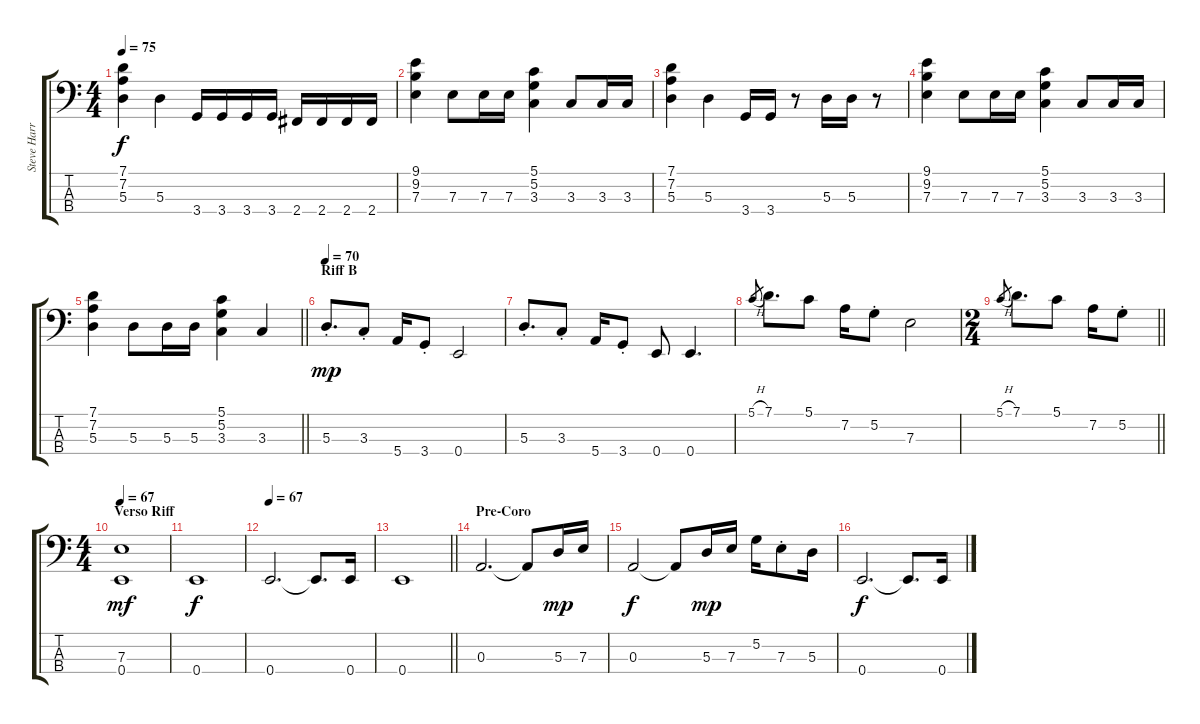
\track ("Steve Harris" "Steve Harr") {instrument electricbassfinger}
\staff {score tabs}
\tuning (G2 D2 A1 E1) {hide}
\ts (4 4)
\tempo 75
\clef f4
\ks c
(7.1 7.2 5.3).4{dy f} 5.3.4 3.4.16 3.4.16 3.4.16 3.4.16 2.4.16 2.4.16 2.4.16 2.4.16 |
(9.1 9.2 7.3).4 7.3.8 7.3.16 7.3.16 (5.1 5.2 3.3).4 3.3.8 3.3.16 3.3.16 |
(7.1 7.2 5.3).4 5.3.4 3.4.16 3.4.16 r.8 5.3.16 5.3.16 r.8 |
(9.1 9.2 7.3).4 7.3.8 7.3.16 7.3.16 (5.1 5.2 3.3).4 3.3.8 3.3.16 3.3.16 |
\barLineRight lightlight
(7.1 7.2 5.3).4 5.3.8 5.3.16 5.3.16 (5.1 5.2 3.3).4 3.3.4 |
\section ("" "Riff B")
\tempo 70
5.3{st}.8{d dy mp} 3.3{st}.8 5.4.16 3.4{st}.8 0.4.2 |
5.3{st}.8{d} 3.3{st}.8 5.4.16 3.4{st}.8 0.4.8 0.4.4{d} |
5.1{h}.8{gr} 7.1.8{d} 5.1.8 7.2.16 5.2{st}.8 7.3.2 |
\ts (2 4)
\barLineRight lightlight
5.1{h}.8{gr} 7.1.8{d} 5.1.8 7.2.16 5.2{st}.8 |
\ts (4 4)
\section ("" "Verso Riff")
\tempo 67
(7.3 0.4).1{dy mf} |
0.4.1{dy f} |
\tempo 67
0.4.2{d} 0.4{t}.8{d} 0.4.16 |
\barLineRight lightlight
0.4.1 |
\section ("" "Pre-Coro")
0.3.2{d} 0.3{t}.8 5.3.16{dy mp} 7.3.16 |
0.3.2{dy f} 0.3{t}.8 5.3.16{dy mp} 7.3.16 5.2.16 7.3{st}.8 5.3.16 |
0.4.2{d dy f} 0.4{t}.8{d} 0.4.16
